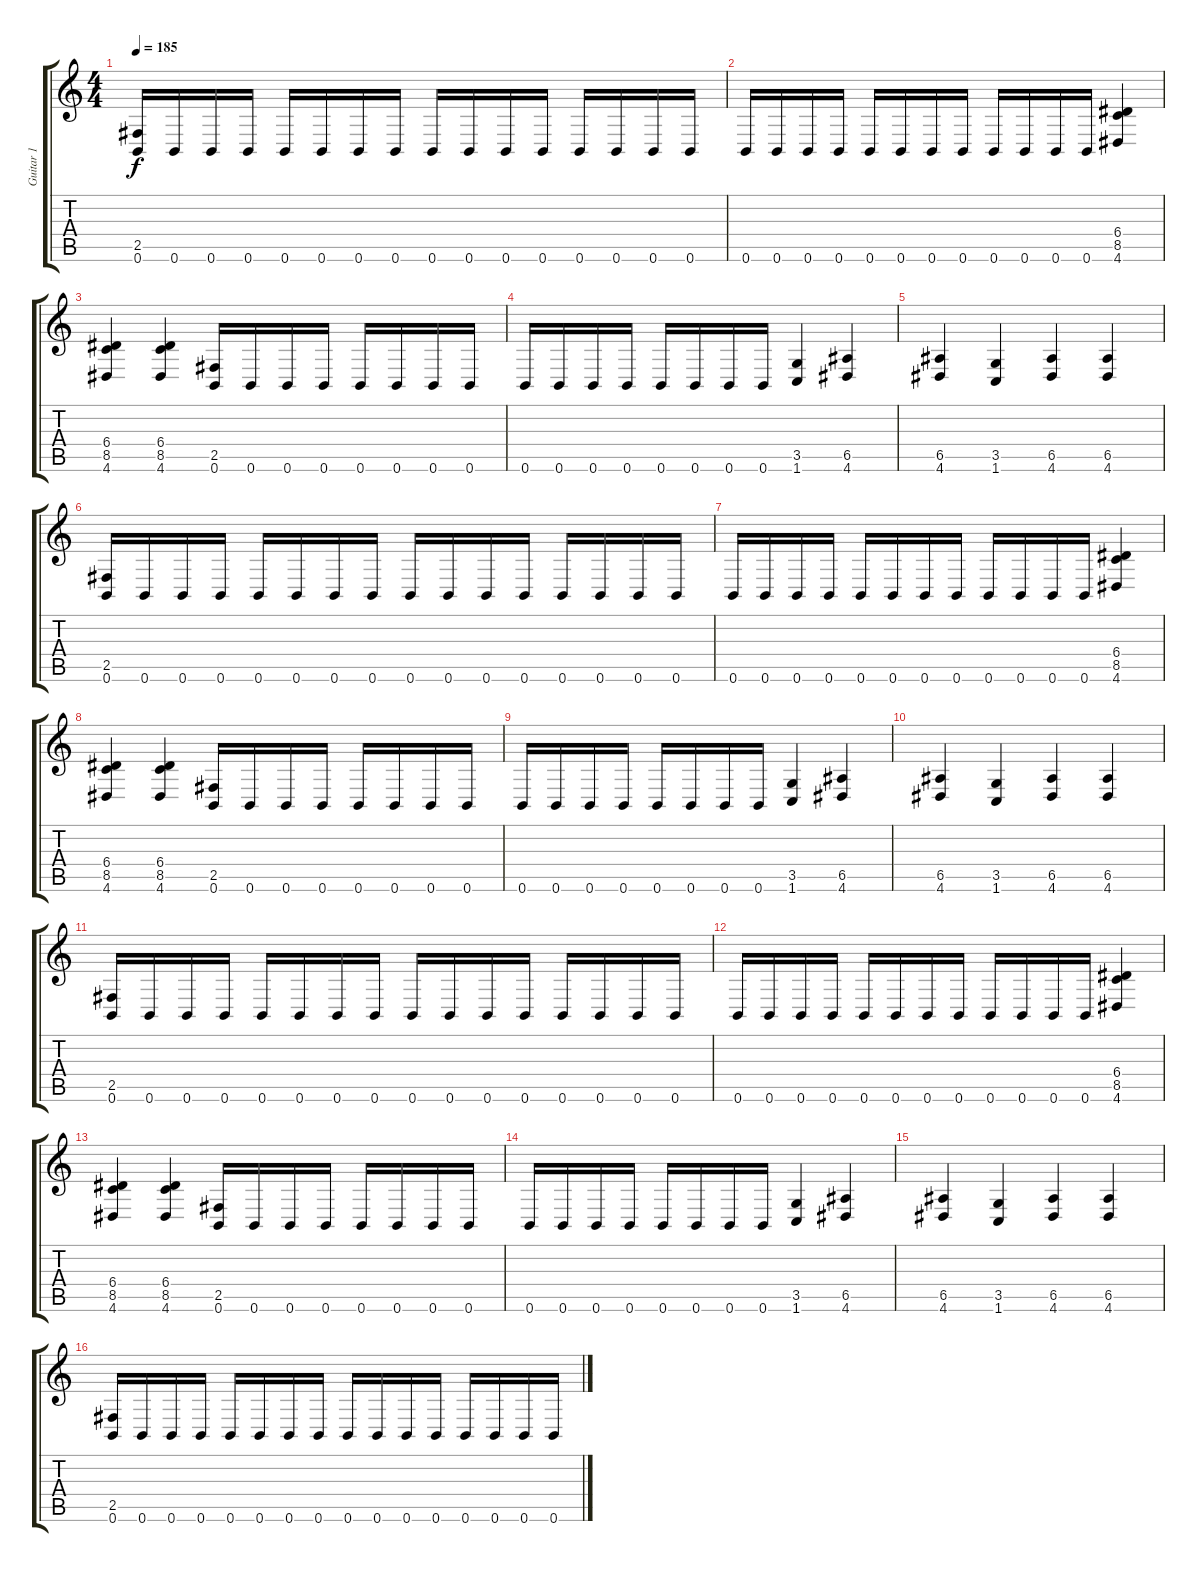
\track ("Guitar 1" "Guitar 1") {instrument distortionguitar}
\staff {score tabs}
\tuning (B3 Gb3 D3 A2 E2 B1) {hide}
\ts (4 4)
\tempo 185
\clef g2
\ks c
(2.5 0.6).16{dy f} 0.6.16 0.6.16 0.6.16 0.6.16 0.6.16 0.6.16 0.6.16 0.6.16 0.6.16 0.6.16 0.6.16 0.6.16 0.6.16 0.6.16 0.6.16 |
0.6.16 0.6.16 0.6.16 0.6.16 0.6.16 0.6.16 0.6.16 0.6.16 0.6.16 0.6.16 0.6.16 0.6.16 (6.4 8.5 4.6).4 |
(6.4 8.5 4.6).4 (6.4 8.5 4.6).4 (2.5 0.6).16 0.6.16 0.6.16 0.6.16 0.6.16 0.6.16 0.6.16 0.6.16 |
0.6.16 0.6.16 0.6.16 0.6.16 0.6.16 0.6.16 0.6.16 0.6.16 (3.5 1.6).4 (6.5 4.6).4 |
(6.5 4.6).4 (3.5 1.6).4 (6.5 4.6).4 (6.5 4.6).4 |
(2.5 0.6).16 0.6.16 0.6.16 0.6.16 0.6.16 0.6.16 0.6.16 0.6.16 0.6.16 0.6.16 0.6.16 0.6.16 0.6.16 0.6.16 0.6.16 0.6.16 |
0.6.16 0.6.16 0.6.16 0.6.16 0.6.16 0.6.16 0.6.16 0.6.16 0.6.16 0.6.16 0.6.16 0.6.16 (6.4 8.5 4.6).4 |
(6.4 8.5 4.6).4 (6.4 8.5 4.6).4 (2.5 0.6).16 0.6.16 0.6.16 0.6.16 0.6.16 0.6.16 0.6.16 0.6.16 |
0.6.16 0.6.16 0.6.16 0.6.16 0.6.16 0.6.16 0.6.16 0.6.16 (3.5 1.6).4 (6.5 4.6).4 |
(6.5 4.6).4 (3.5 1.6).4 (6.5 4.6).4 (6.5 4.6).4 |
(2.5 0.6).16 0.6.16 0.6.16 0.6.16 0.6.16 0.6.16 0.6.16 0.6.16 0.6.16 0.6.16 0.6.16 0.6.16 0.6.16 0.6.16 0.6.16 0.6.16 |
0.6.16 0.6.16 0.6.16 0.6.16 0.6.16 0.6.16 0.6.16 0.6.16 0.6.16 0.6.16 0.6.16 0.6.16 (6.4 8.5 4.6).4 |
(6.4 8.5 4.6).4 (6.4 8.5 4.6).4 (2.5 0.6).16 0.6.16 0.6.16 0.6.16 0.6.16 0.6.16 0.6.16 0.6.16 |
0.6.16 0.6.16 0.6.16 0.6.16 0.6.16 0.6.16 0.6.16 0.6.16 (3.5 1.6).4 (6.5 4.6).4 |
(6.5 4.6).4 (3.5 1.6).4 (6.5 4.6).4 (6.5 4.6).4 |
(2.5 0.6).16 0.6.16 0.6.16 0.6.16 0.6.16 0.6.16 0.6.16 0.6.16 0.6.16 0.6.16 0.6.16 0.6.16 0.6.16 0.6.16 0.6.16 0.6.16
